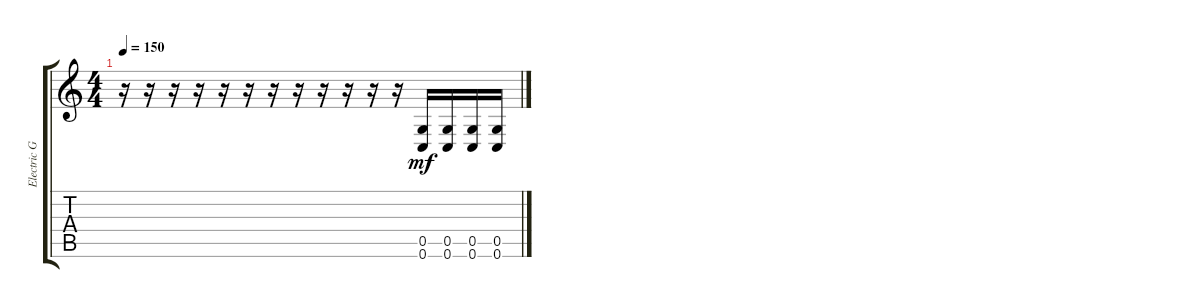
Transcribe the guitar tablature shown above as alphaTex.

\track ("Electric Guitar" "Electric G") {instrument distortionguitar}
\staff {score tabs}
\tuning (D4 A3 F3 C3 G2 C2) {hide}
\ts (4 4)
\tempo 150
\clef g2
\ks c
r.16{dy mf} r.16 r.16 r.16 r.16 r.16 r.16 r.16 r.16 r.16 r.16 r.16 (0.5 0.6).16 (0.5 0.6).16 (0.5 0.6).16 (0.5 0.6).16
